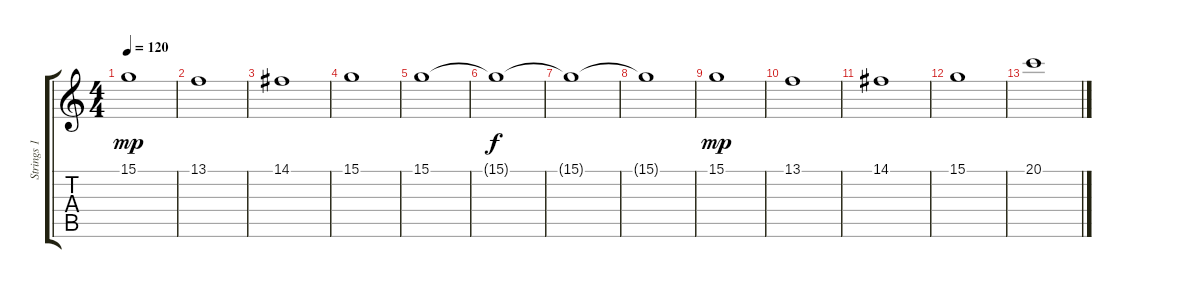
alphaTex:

\track ("Strings 1" "Strings 1") {instrument stringensemble2}
\staff {score tabs}
\tuning (E4 B3 G3 D3 A2 E2) {hide}
\ts (4 4)
\tempo 120
\clef g2
\ks c
15.1.1{dy mp} |
13.1.1 |
14.1.1 |
15.1.1 |
15.1.1 |
15.1{t}.1{dy f} |
15.1{t}.1 |
15.1{t}.1 |
15.1.1{dy mp} |
13.1.1 |
14.1.1 |
15.1.1 |
20.1.1
